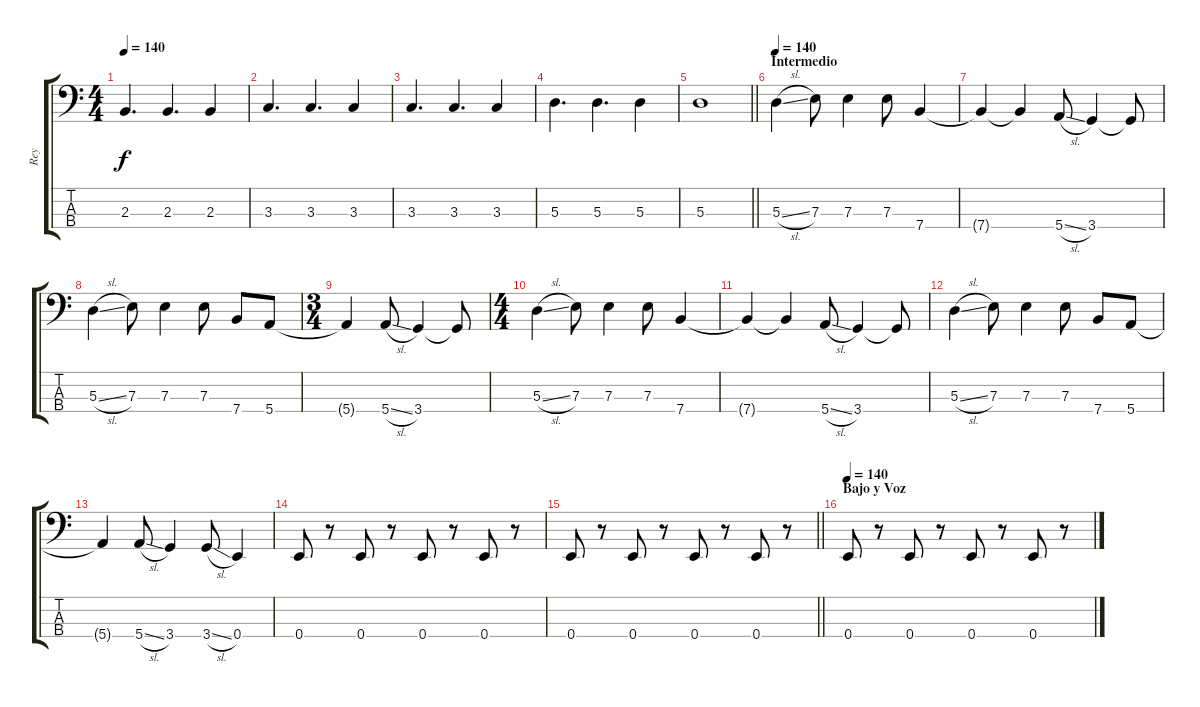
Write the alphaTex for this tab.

\track ("Rey" "Rey") {instrument electricbassfinger}
\staff {score tabs}
\tuning (G2 D2 A1 E1) {hide}
\ts (4 4)
\tempo 140
\clef f4
\ks c
2.3.4{d dy f} 2.3.4{d} 2.3.4 |
3.3.4{d} 3.3.4{d} 3.3.4 |
3.3.4{d} 3.3.4{d} 3.3.4 |
5.3.4{d} 5.3.4{d} 5.3.4 |
\barLineRight lightlight
5.3.1 |
\section ("" "Intermedio")
\tempo 140
5.3{sl}.4 7.3.8 7.3.4 7.3.8 7.4.4 |
7.4{t}.4 7.4{t}.4 5.4{sl}.8 3.4.4 3.4{t}.8 |
5.3{sl}.4 7.3.8 7.3.4 7.3.8 7.4.8 5.4.8 |
\ts (3 4)
5.4{t}.4 5.4{sl}.8 3.4.4 3.4{t}.8 |
\ts (4 4)
5.3{sl}.4 7.3.8 7.3.4 7.3.8 7.4.4 |
7.4{t}.4 7.4{t}.4 5.4{sl}.8 3.4.4 3.4{t}.8 |
5.3{sl}.4 7.3.8 7.3.4 7.3.8 7.4.8 5.4.8 |
5.4{t}.4 5.4{sl}.8 3.4.4 3.4{sl}.8 0.4.4 |
0.4.8 r.8 0.4.8 r.8 0.4.8 r.8 0.4.8 r.8 |
\barLineRight lightlight
0.4.8 r.8 0.4.8 r.8 0.4.8 r.8 0.4.8 r.8 |
\section ("" "Bajo y Voz")
\tempo 140
0.4.8 r.8 0.4.8 r.8 0.4.8 r.8 0.4.8 r.8
